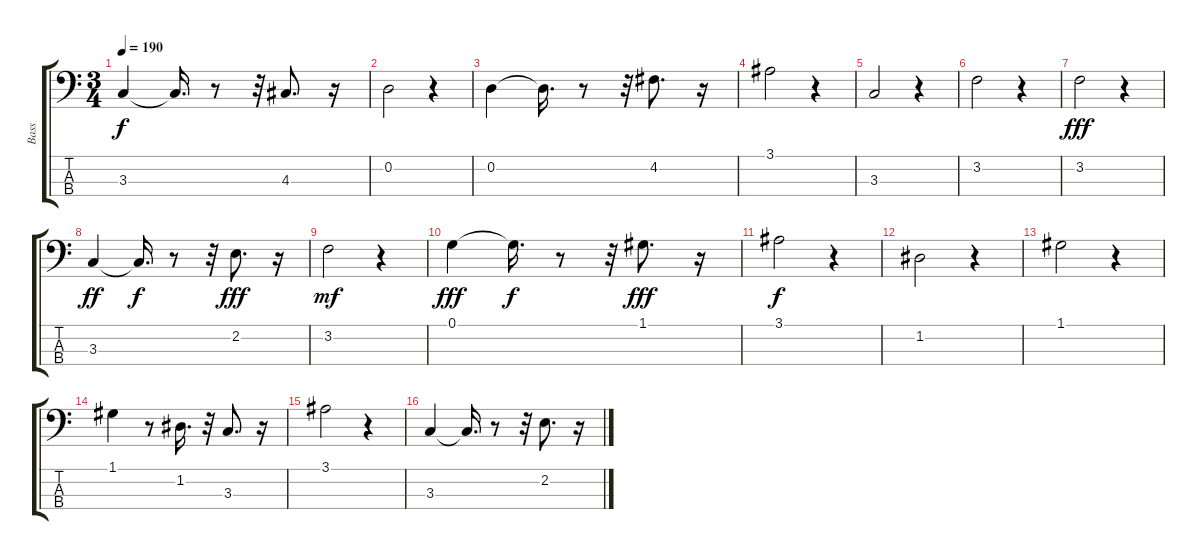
\track ("Bass" "Bass") {instrument acousticbass}
\staff {score tabs}
\tuning (G2 D2 A1 E1) {hide}
\ts (3 4)
\tempo 190
\clef f4
\ks c
3.3.4{dy f} 3.3{t}.16{d} r.8 r.32 4.3.8{d} r.16 |
0.2.2 r.4 |
0.2.4 0.2{t}.16{d} r.8 r.32 4.2.8{d} r.16 |
3.1.2 r.4 |
3.3.2 r.4 |
3.2.2 r.4 |
3.2.2{dy fff} r.4 |
3.3.4{dy ff} 3.3{t}.16{d dy f} r.8 r.32 2.2.8{d dy fff} r.16 |
3.2.2{dy mf} r.4 |
0.1.4{dy fff} 0.1{t}.16{d dy f} r.8 r.32 1.1.8{d dy fff} r.16 |
3.1.2{dy f} r.4 |
1.2.2 r.4 |
1.1.2 r.4 |
1.1.4 r.8 1.2.16{d} r.32 3.3.8{d} r.16 |
3.1.2 r.4 |
3.3.4 3.3{t}.16{d} r.8 r.32 2.2.8{d} r.16
